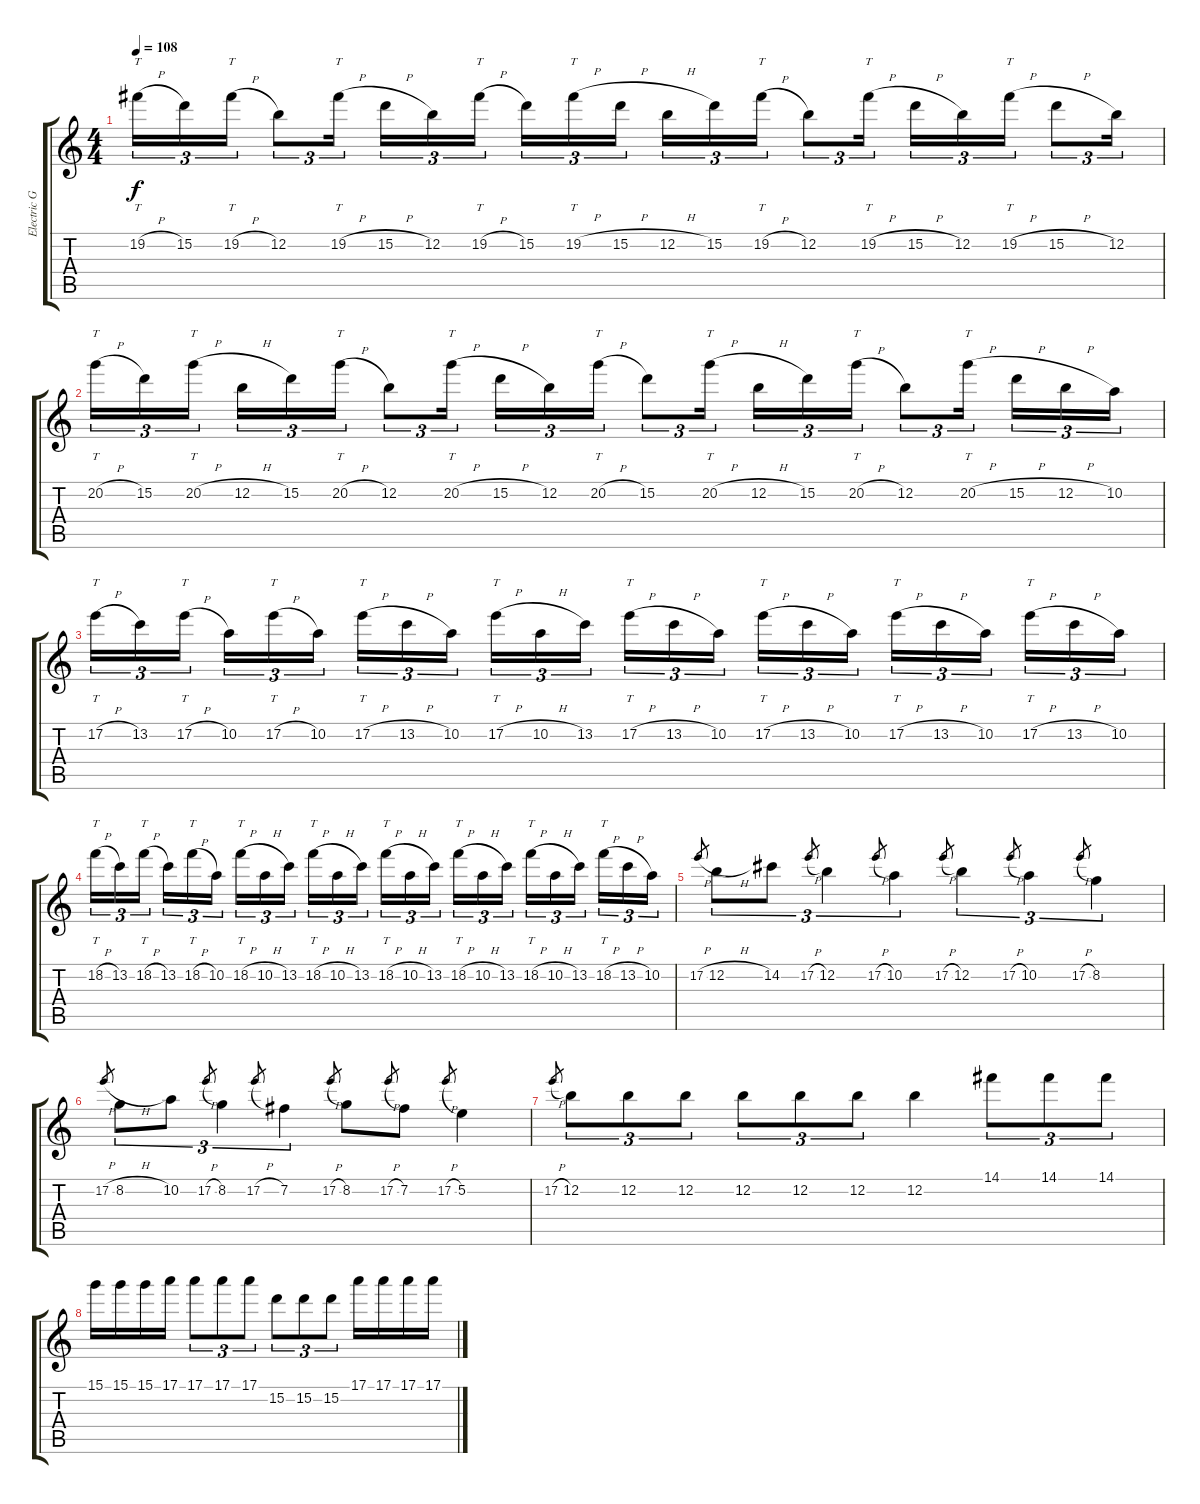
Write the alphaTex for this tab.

\track ("Electric Guitar 3 and 2" "Electric G") {instrument overdrivenguitar}
\staff {score tabs}
\tuning (E4 B3 G3 D3 A2 E2) {hide}
\ts (4 4)
\tempo 108
\clef g2
\ks c
19.2{h}.16{tt tu (3 2) dy f} 15.2.16{tu (3 2)} 19.2{h}.16{tt tu (3 2)} 12.2.8{tu (3 2)} 19.2{h}.16{tt tu (3 2)} 15.2{h}.16{tu (3 2)} 12.2.16{tu (3 2)} 19.2{h}.16{tt tu (3 2)} 15.2.16{tu (3 2)} 19.2{h}.16{tt tu (3 2)} 15.2{h}.16{tu (3 2)} 12.2{h}.16{tu (3 2)} 15.2.16{tu (3 2)} 19.2{h}.16{tt tu (3 2)} 12.2.8{tu (3 2)} 19.2{h}.16{tt tu (3 2)} 15.2{h}.16{tu (3 2)} 12.2.16{tu (3 2)} 19.2{h}.16{tt tu (3 2)} 15.2{h}.8{tu (3 2)} 12.2.16{tu (3 2)} |
20.2{h}.16{tt tu (3 2)} 15.2.16{tu (3 2)} 20.2{h}.16{tt tu (3 2)} 12.2{h}.16{tu (3 2)} 15.2.16{tu (3 2)} 20.2{h}.16{tt tu (3 2)} 12.2.8{tu (3 2)} 20.2{h}.16{tt tu (3 2)} 15.2{h}.16{tu (3 2)} 12.2.16{tu (3 2)} 20.2{h}.16{tt tu (3 2)} 15.2.8{tu (3 2)} 20.2{h}.16{tt tu (3 2)} 12.2{h}.16{tu (3 2)} 15.2.16{tu (3 2)} 20.2{h}.16{tt tu (3 2)} 12.2.8{tu (3 2)} 20.2{h}.16{tt tu (3 2)} 15.2{h}.16{tu (3 2)} 12.2{h}.16{tu (3 2)} 10.2.16{tu (3 2)} |
17.2{h}.16{tt tu (3 2)} 13.2.16{tu (3 2)} 17.2{h}.16{tt tu (3 2)} 10.2.16{tu (3 2)} 17.2{h}.16{tt tu (3 2)} 10.2.16{tu (3 2)} 17.2{h}.16{tt tu (3 2)} 13.2{h}.16{tu (3 2)} 10.2.16{tu (3 2)} 17.2{h}.16{tt tu (3 2)} 10.2{h}.16{tu (3 2)} 13.2.16{tu (3 2)} 17.2{h}.16{tt tu (3 2)} 13.2{h}.16{tu (3 2)} 10.2.16{tu (3 2)} 17.2{h}.16{tt tu (3 2)} 13.2{h}.16{tu (3 2)} 10.2.16{tu (3 2)} 17.2{h}.16{tt tu (3 2)} 13.2{h}.16{tu (3 2)} 10.2.16{tu (3 2)} 17.2{h}.16{tt tu (3 2)} 13.2{h}.16{tu (3 2)} 10.2.16{tu (3 2)} |
18.2{h}.16{tt tu (3 2)} 13.2.16{tu (3 2)} 18.2{h}.16{tt tu (3 2)} 13.2.16{tu (3 2)} 18.2{h}.16{tt tu (3 2)} 10.2.16{tu (3 2)} 18.2{h}.16{tt tu (3 2)} 10.2{h}.16{tu (3 2)} 13.2.16{tu (3 2)} 18.2{h}.16{tt tu (3 2)} 10.2{h}.16{tu (3 2)} 13.2.16{tu (3 2)} 18.2{h}.16{tt tu (3 2)} 10.2{h}.16{tu (3 2)} 13.2.16{tu (3 2)} 18.2{h}.16{tt tu (3 2)} 10.2{h}.16{tu (3 2)} 13.2.16{tu (3 2)} 18.2{h}.16{tt tu (3 2)} 10.2{h}.16{tu (3 2)} 13.2.16{tu (3 2)} 18.2{h}.16{tt tu (3 2)} 13.2{h}.16{tu (3 2)} 10.2.16{tu (3 2)} |
17.2{h}.8{gr} 12.2{h}.8{tu (3 2)} 14.2.8{tu (3 2)} 17.2{h}.8{gr} 12.2.4{tu (3 2)} 17.2{h}.8{gr} 10.2.4{tu (3 2)} 17.2{h}.8{gr} 12.2.4{tu (3 2)} 17.2{h}.8{gr} 10.2.4{tu (3 2)} 17.2{h}.8{gr} 8.2.4{tu (3 2)} |
17.2{h}.8{gr} 8.2{h}.8{tu (3 2)} 10.2.8{tu (3 2)} 17.2{h}.8{gr} 8.2.4{tu (3 2)} 17.2{h}.8{gr} 7.2.4{tu (3 2)} 17.2{h}.8{gr} 8.2.8 17.2{h}.8{gr} 7.2.8 17.2{h}.8{gr} 5.2.4 |
17.2{h}.8{gr} 12.2.8{tu (3 2)} 12.2.8{tu (3 2)} 12.2.8{tu (3 2)} 12.2.8{tu (3 2)} 12.2.8{tu (3 2)} 12.2.8{tu (3 2)} 12.2.4 14.1.8{tu (3 2)} 14.1.8{tu (3 2)} 14.1.8{tu (3 2)} |
15.1.16 15.1.16 15.1.16 17.1.16 17.1.8{tu (3 2)} 17.1.8{tu (3 2)} 17.1.8{tu (3 2)} 15.2.8{tu (3 2)} 15.2.8{tu (3 2)} 15.2.8{tu (3 2)} 17.1.16 17.1.16 17.1.16 17.1.16
